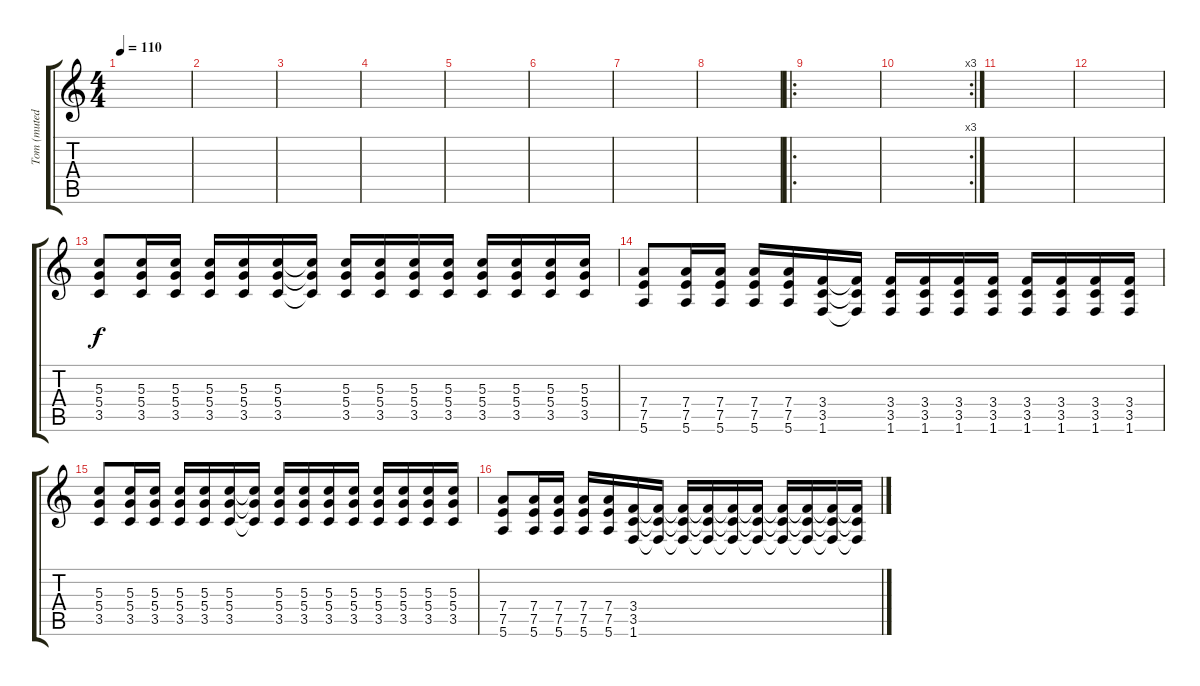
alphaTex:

\track ("Tom (muted)" "Tom (muted") {instrument overdrivenguitar}
\staff {score tabs}
\tuning (E4 B3 G3 D3 A2 E2) {hide}
\ts (4 4)
\tempo 110
\clef g2
\ks c
|
|
|
|
|
|
|
|
\ro
|
\rc 3
|
|
|
(5.3 5.4 3.5).8{volume 10 instrument distortionguitar} (5.3 5.4 3.5).16 (5.3 5.4 3.5).16 (5.3 5.4 3.5).16 (5.3 5.4 3.5).16 (5.3 5.4 3.5).16 (5.3{t} 5.4{t} 3.5{t}).16 (5.3 5.4 3.5).16 (5.3 5.4 3.5).16 (5.3 5.4 3.5).16 (5.3 5.4 3.5).16 (5.3 5.4 3.5).16 (5.3 5.4 3.5).16 (5.3 5.4 3.5).16 (5.3 5.4 3.5).16 |
(7.4 7.5 5.6).8{volume 10 instrument overdrivenguitar} (7.4 7.5 5.6).16 (7.4 7.5 5.6).16 (7.4 7.5 5.6).16 (7.4 7.5 5.6).16 (3.4 3.5 1.6).16 (3.4{t} 3.5{t} 1.6{t}).16 (3.4 3.5 1.6).16 (3.4 3.5 1.6).16 (3.4 3.5 1.6).16 (3.4 3.5 1.6).16 (3.4 3.5 1.6).16 (3.4 3.5 1.6).16 (3.4 3.5 1.6).16 (3.4 3.5 1.6).16 |
(5.3 5.4 3.5).8{volume 10} (5.3 5.4 3.5).16 (5.3 5.4 3.5).16 (5.3 5.4 3.5).16 (5.3 5.4 3.5).16 (5.3 5.4 3.5).16 (5.3{t} 5.4{t} 3.5{t}).16 (5.3 5.4 3.5).16 (5.3 5.4 3.5).16 (5.3 5.4 3.5).16 (5.3 5.4 3.5).16 (5.3 5.4 3.5).16 (5.3 5.4 3.5).16 (5.3 5.4 3.5).16 (5.3 5.4 3.5).16 |
(7.4 7.5 5.6).8{volume 10} (7.4 7.5 5.6).16 (7.4 7.5 5.6).16 (7.4 7.5 5.6).16 (7.4 7.5 5.6).16 (3.4 3.5 1.6).16 (3.4{t} 3.5{t} 1.6{t}).16 (3.4{t} 3.5{t} 1.6{t}).16 (3.4{t} 3.5{t} 1.6{t}).16 (3.4{t} 3.5{t} 1.6{t}).16 (3.4{t} 3.5{t} 1.6{t}).16 (3.4{t} 3.5{t} 1.6{t}).16 (3.4{t} 3.5{t} 1.6{t}).16 (3.4{t} 3.5{t} 1.6{t}).16 (3.4{t} 3.5{t} 1.6{t}).16
